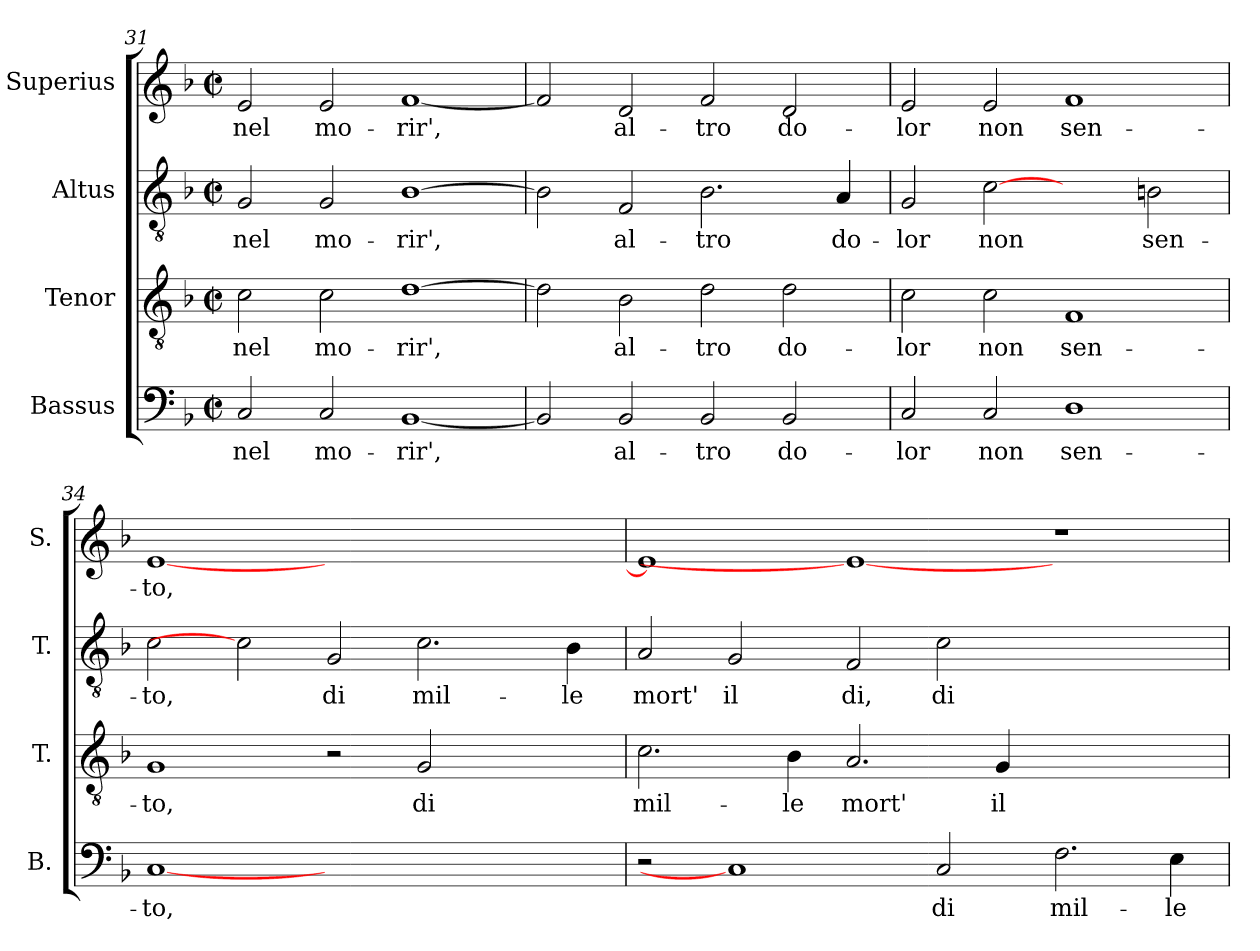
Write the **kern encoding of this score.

**kern	**text	**kern	**text	**kern	**text	**kern	**text
*part4	*part4	*part3	*part3	*part2	*part2	*part1	*part1
*staff4	*staff4	*staff3	*staff3	*staff2	*staff2	*staff1	*staff1
*I"Bassus	*	*I"Tenor	*	*I"Altus	*	*I"Superius	*
*I'B.	*	*I'T.	*	*I'T.	*	*I'S.	*
!!LO:PB:g=z
*clefF4	*	*clefGv2	*	*clefGv2	*	*clefG2	*
*	*	*ITrd7c12	*	*ITrd7c12	*	*	*
*k[b-]	*	*k[b-]	*	*k[b-]	*	*k[b-]	*
*F:	*	*F:	*	*F:	*	*F:	*
*M2/2	*	*M2/2	*	*M2/2	*	*M2/2	*
*met(c|)	*	*met(c|)	*	*met(c|)	*	*met(c|)	*
=31	=31	=31	=31	=31	=31	=31	=31
!	!LO:LY:b:color=#000000	!	!	!	!	!	!
!	!	!	!LO:LY:b:color=#000000	!	!	!	!
!	!	!	!	!	!LO:LY:b:color=#000000	!	!
!	!	!	!	!	!	!	!LO:LY:b:color=#000000
2Ci/	nel	2Ci\	nel	2GGi/	nel	2ei/	nel
!	!LO:LY:b:color=#000000	!	!	!	!	!	!
!	!	!	!LO:LY:b:color=#000000	!	!	!	!
!	!	!	!	!	!LO:LY:b:color=#000000	!	!
!	!	!	!	!	!	!	!LO:LY:b:color=#000000
2Ci/	mo-	2Ci\	mo-	2GGi/	mo-	2ei/	mo-
!	!LO:LY:b:color=#000000	!	!	!	!	!	!
!	!	!	!LO:LY:b:color=#000000	!	!	!	!
!	!	!	!	!	!LO:LY:b:color=#000000	!	!
!	!	!	!	!	!	!	!LO:LY:b:color=#000000
[<1BB-i	-rir',	[>1Di	-rir',	[>1BB-i	-rir',	[<1fi	-rir',
=32	=32	=32	=32	=32	=32	=32	=32
2BB-i/]	.	2Di\]	.	2BB-i\]	.	2fi/]	.
!	!LO:LY:b:color=#000000	!	!	!	!	!	!
!	!	!	!LO:LY:b:color=#000000	!	!	!	!
!	!	!	!	!	!LO:LY:b:color=#000000	!	!
!	!	!	!	!	!	!	!LO:LY:b:color=#000000
2BB-i/	al-	2BB-i\	al-	2FFi/	al-	2di/	al-
!	!LO:LY:b:color=#000000	!	!	!	!	!	!
!	!	!	!LO:LY:b:color=#000000	!	!	!	!
!	!	!	!	!	!LO:LY:b:color=#000000	!	!
!	!	!	!	!	!	!	!LO:LY:b:color=#000000
2BB-i/	-tro	2Di\	-tro	2.BB-i\	-tro	2fi/	-tro
!	!LO:LY:b:color=#000000	!	!	!	!	!	!
!	!	!	!LO:LY:b:color=#000000	!	!	!	!
!	!	!	!	!	!	!	!LO:LY:b:color=#000000
2BB-i/	do-	2Di\	do-	.	.	2di/	do-
!	!	!	!	!	!LO:LY:b:color=#000000	!	!
.	.	.	.	4AAi/	do-	.	.
=33	=33	=33	=33	=33	=33	=33	=33
!	!LO:LY:b:color=#000000	!	!	!	!	!	!
!	!	!	!LO:LY:b:color=#000000	!	!	!	!
!	!	!	!	!	!LO:LY:b:color=#000000	!	!
!	!	!	!	!	!	!	!LO:LY:b:color=#000000
2Ci/	-lor	2Ci\	-lor	2GGi/	-lor	2ei/	-lor
!	!LO:LY:b:color=#000000	!	!	!	!	!	!
!	!	!	!LO:LY:b:color=#000000	!	!	!	!
!	!	!	!	!	!LO:LY:b:color=#000000	!	!
!	!	!	!	!	!	!	!LO:LY:b:color=#000000
2Ci/	non	2Ci\	non	[2Ci	non	2ei/	non
!	!LO:LY:b:color=#000000	!	!	!	!	!	!
!	!	!	!LO:LY:b:color=#000000	!	!	!	!
!	!	!	!	!	!	!	!LO:LY:b:color=#000000
1Di	sen-	1FFi	sen-	2ryy	.	1fi	sen-
!	!	!	!	!	!LO:LY:b:color=#000000	!	!
.	.	.	.	2BBni\	sen-	.	.
=34	=34	=34	=34	=34	=34	=34	=34
!	!LO:LY:b:color=#000000	!	!	!	!	!	!
!	!	!	!LO:LY:b:color=#000000	!	!	!	!
!	!	!	!	!	!LO:LY:b:color=#000000	!	!
!	!	!	!	!	!	!	!LO:LY:b:color=#000000
[1Ci	-to,	1GGi	-to,	2Ci\	-to,	[<1ei	-to,
.	.	.	.	2Ci]	.	.	.
!	!	!	!	!	!LO:LY:b:color=#000000	!	!
1.ryy	.	2r	.	2GGi/	di	1.ryy	.
!	!	!	!LO:LY:b:color=#000000	!	!	!	!
!	!	!	!	!	!LO:LY:b:color=#000000	!	!
.	.	2GGi/	di	2.Ci\	mil-	.	.
.	.	2ryy	.	.	.	.	.
!	!	!	!	!	!LO:LY:b:color=#000000	!	!
.	.	.	.	4BB-i\	-le	.	.
=35	=35	=35	=35	=35	=35	=35	=35
!	!	!	!LO:LY:b:color=#000000	!	!	!	!
!	!	!	!	!	!LO:LY:b:color=#000000	!	!
2r	.	2.Ci\	mil-	2AAi/	mort'	1ei]	.
!	!	!	!	!	!LO:LY:b:color=#000000	!	!
1Ci]	.	.	.	2GGi/	il	.	.
!	!	!	!LO:LY:b:color=#000000	!	!	!	!
.	.	4BB-i\	-le	.	.	.	.
!	!	!	!LO:LY:b:color=#000000	!	!	!	!
!	!	!	!	!	!LO:LY:b:color=#000000	!	!
.	.	2.AAi/	mort'	2FFi/	di,	1ei_	.
!	!LO:LY:b:color=#000000	!	!	!	!	!	!
!	!	!	!	!	!LO:LY:b:color=#000000	!	!
2Ci/	di	.	.	2Ci\	di	.	.
!	!	!	!LO:LY:b:color=#000000	!	!	!	!
.	.	4GGi/	il	.	.	.	.
!	!LO:LY:b:color=#000000	!	!	!	!	!	!
2.Fi\	mil-	1ryy	.	1ryy	.	1r	.
!	!LO:LY:b:color=#000000	!	!	!	!	!	!
4Ei\	-le	.	.	.	.	.	.
=	=	=	=	=	=	=	=
*-	*-	*-	*-	*-	*-	*-	*-
